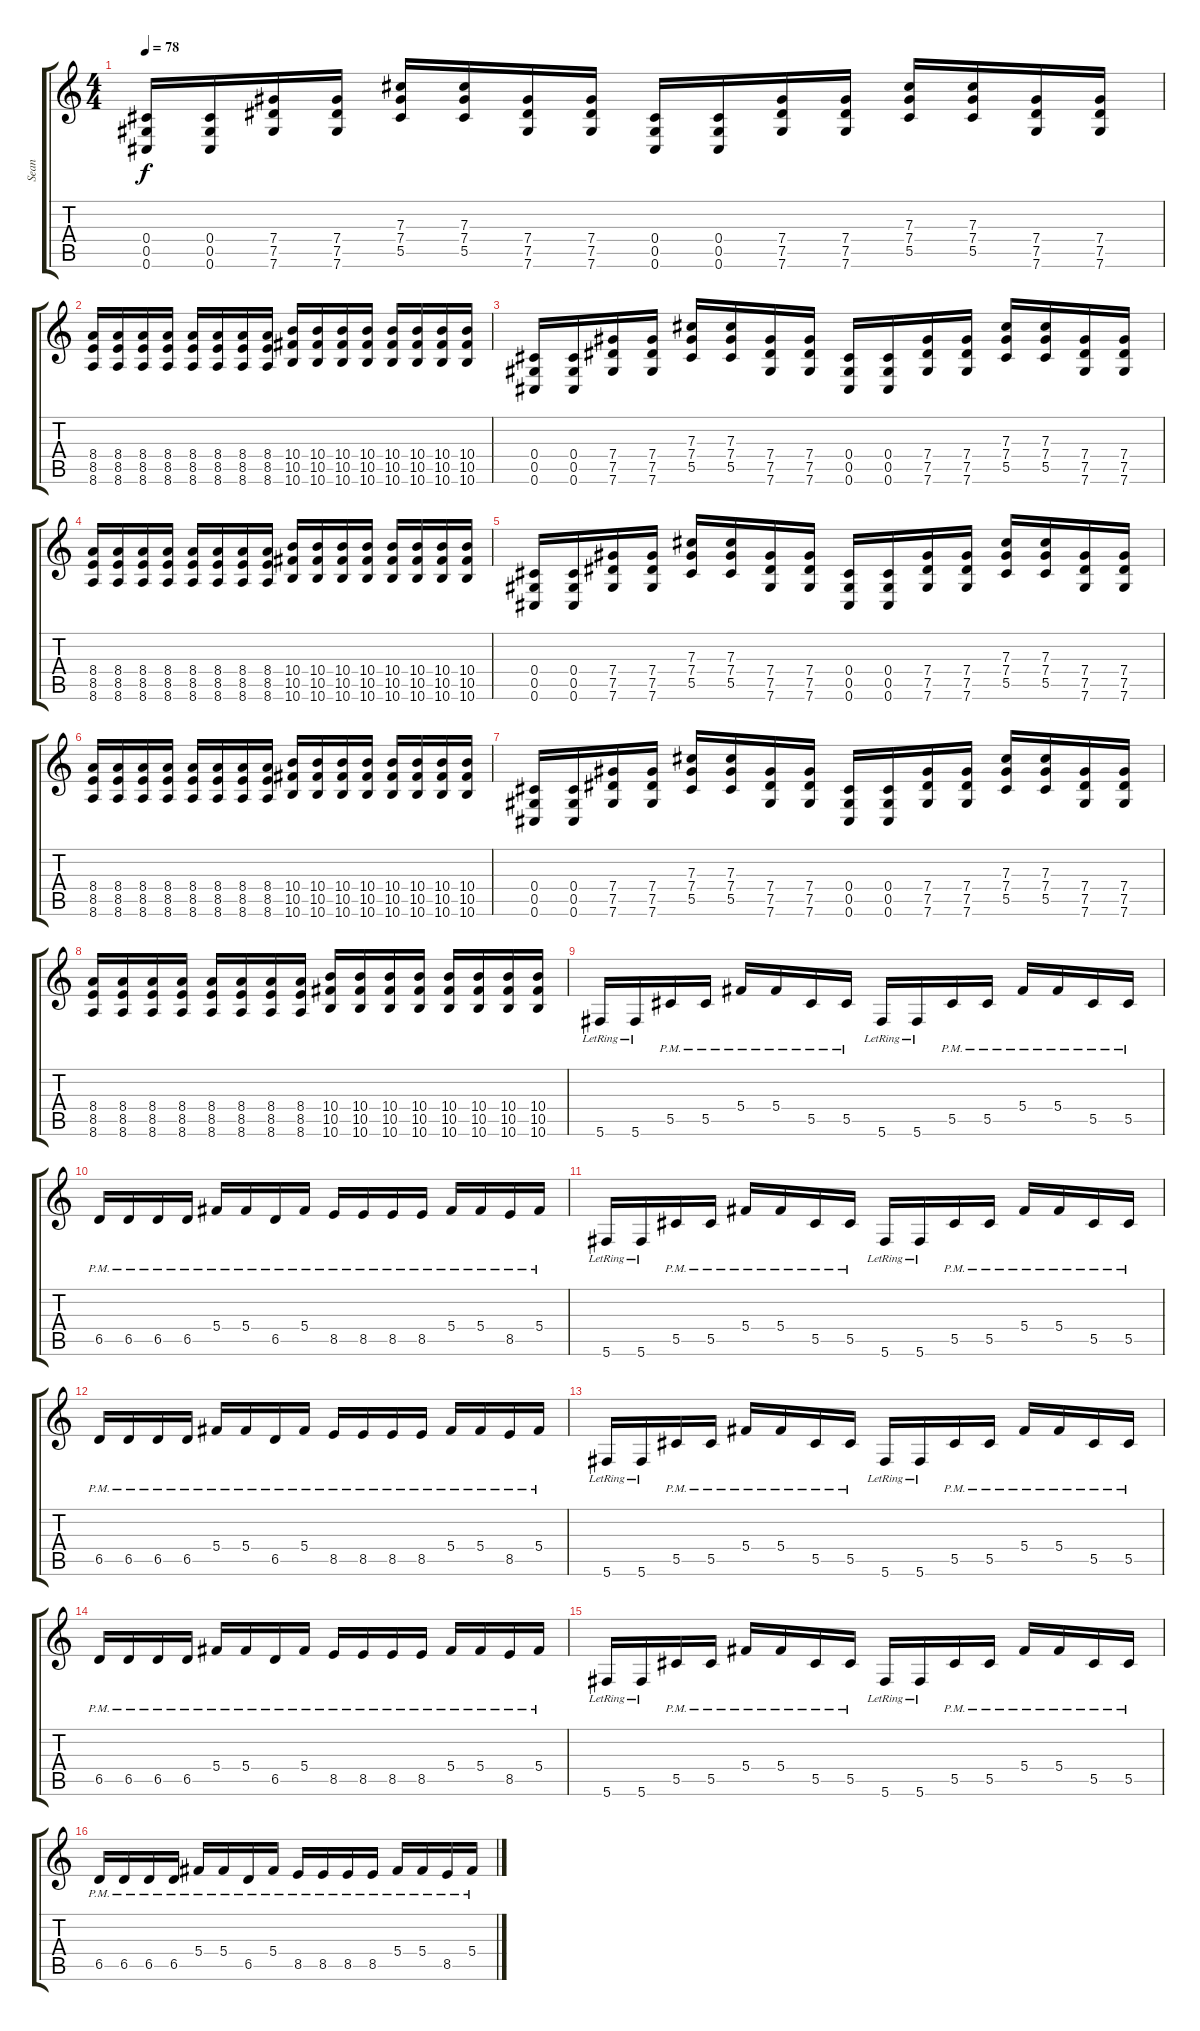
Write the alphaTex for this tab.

\track ("Sean" "Sean") {instrument distortionguitar}
\staff {score tabs}
\tuning (Eb4 Bb3 Gb3 Db3 Ab2 Db2) {hide}
\ts (4 4)
\tempo 78
\clef g2
\ks c
(0.4 0.5 0.6).16{dy f volume 16 instrument distortionguitar} (0.4 0.5 0.6).16 (7.4 7.5 7.6).16 (7.4 7.5 7.6).16 (7.3 7.4 5.5).16 (7.3 7.4 5.5).16 (7.4 7.5 7.6).16 (7.4 7.5 7.6).16 (0.4 0.5 0.6).16 (0.4 0.5 0.6).16 (7.4 7.5 7.6).16 (7.4 7.5 7.6).16 (7.3 7.4 5.5).16 (7.3 7.4 5.5).16 (7.4 7.5 7.6).16 (7.4 7.5 7.6).16 |
(8.4 8.5 8.6).16 (8.4 8.5 8.6).16 (8.4 8.5 8.6).16 (8.4 8.5 8.6).16 (8.4 8.5 8.6).16 (8.4 8.5 8.6).16 (8.4 8.5 8.6).16 (8.4 8.5 8.6).16 (10.4 10.5 10.6).16 (10.4 10.5 10.6).16 (10.4 10.5 10.6).16 (10.4 10.5 10.6).16 (10.4 10.5 10.6).16 (10.4 10.5 10.6).16 (10.4 10.5 10.6).16 (10.4 10.5 10.6).16 |
(0.4 0.5 0.6).16 (0.4 0.5 0.6).16 (7.4 7.5 7.6).16 (7.4 7.5 7.6).16 (7.3 7.4 5.5).16 (7.3 7.4 5.5).16 (7.4 7.5 7.6).16 (7.4 7.5 7.6).16 (0.4 0.5 0.6).16 (0.4 0.5 0.6).16 (7.4 7.5 7.6).16 (7.4 7.5 7.6).16 (7.3 7.4 5.5).16 (7.3 7.4 5.5).16 (7.4 7.5 7.6).16 (7.4 7.5 7.6).16 |
(8.4 8.5 8.6).16 (8.4 8.5 8.6).16 (8.4 8.5 8.6).16 (8.4 8.5 8.6).16 (8.4 8.5 8.6).16 (8.4 8.5 8.6).16 (8.4 8.5 8.6).16 (8.4 8.5 8.6).16 (10.4 10.5 10.6).16 (10.4 10.5 10.6).16 (10.4 10.5 10.6).16 (10.4 10.5 10.6).16 (10.4 10.5 10.6).16 (10.4 10.5 10.6).16 (10.4 10.5 10.6).16 (10.4 10.5 10.6).16 |
(0.4 0.5 0.6).16 (0.4 0.5 0.6).16 (7.4 7.5 7.6).16 (7.4 7.5 7.6).16 (7.3 7.4 5.5).16 (7.3 7.4 5.5).16 (7.4 7.5 7.6).16 (7.4 7.5 7.6).16 (0.4 0.5 0.6).16 (0.4 0.5 0.6).16 (7.4 7.5 7.6).16 (7.4 7.5 7.6).16 (7.3 7.4 5.5).16 (7.3 7.4 5.5).16 (7.4 7.5 7.6).16 (7.4 7.5 7.6).16 |
(8.4 8.5 8.6).16 (8.4 8.5 8.6).16 (8.4 8.5 8.6).16 (8.4 8.5 8.6).16 (8.4 8.5 8.6).16 (8.4 8.5 8.6).16 (8.4 8.5 8.6).16 (8.4 8.5 8.6).16 (10.4 10.5 10.6).16 (10.4 10.5 10.6).16 (10.4 10.5 10.6).16 (10.4 10.5 10.6).16 (10.4 10.5 10.6).16 (10.4 10.5 10.6).16 (10.4 10.5 10.6).16 (10.4 10.5 10.6).16 |
(0.4 0.5 0.6).16 (0.4 0.5 0.6).16 (7.4 7.5 7.6).16 (7.4 7.5 7.6).16 (7.3 7.4 5.5).16 (7.3 7.4 5.5).16 (7.4 7.5 7.6).16 (7.4 7.5 7.6).16 (0.4 0.5 0.6).16 (0.4 0.5 0.6).16 (7.4 7.5 7.6).16 (7.4 7.5 7.6).16 (7.3 7.4 5.5).16 (7.3 7.4 5.5).16 (7.4 7.5 7.6).16 (7.4 7.5 7.6).16 |
(8.4 8.5 8.6).16 (8.4 8.5 8.6).16 (8.4 8.5 8.6).16 (8.4 8.5 8.6).16 (8.4 8.5 8.6).16 (8.4 8.5 8.6).16 (8.4 8.5 8.6).16 (8.4 8.5 8.6).16 (10.4 10.5 10.6).16 (10.4 10.5 10.6).16 (10.4 10.5 10.6).16 (10.4 10.5 10.6).16 (10.4 10.5 10.6).16 (10.4 10.5 10.6).16 (10.4 10.5 10.6).16 (10.4 10.5 10.6).16 |
5.6{lr}.16{volume 13 instrument electricguitarmuted} 5.6{lr}.16 5.5{pm}.16 5.5{pm}.16 5.4{pm}.16 5.4{pm}.16 5.5{pm}.16 5.5{pm}.16 5.6{lr}.16 5.6{lr}.16 5.5{pm}.16 5.5{pm}.16 5.4{pm}.16 5.4{pm}.16 5.5{pm}.16 5.5{pm}.16 |
6.5{pm}.16 6.5{pm}.16 6.5{pm}.16 6.5{pm}.16 5.4{pm}.16 5.4{pm}.16 6.5{pm}.16 5.4{pm}.16 8.5{pm}.16 8.5{pm}.16 8.5{pm}.16 8.5{pm}.16 5.4{pm}.16 5.4{pm}.16 8.5{pm}.16 5.4{pm}.16 |
5.6{lr}.16{volume 13 instrument electricguitarmuted} 5.6{lr}.16 5.5{pm}.16 5.5{pm}.16 5.4{pm}.16 5.4{pm}.16 5.5{pm}.16 5.5{pm}.16 5.6{lr}.16 5.6{lr}.16 5.5{pm}.16 5.5{pm}.16 5.4{pm}.16 5.4{pm}.16 5.5{pm}.16 5.5{pm}.16 |
6.5{pm}.16 6.5{pm}.16 6.5{pm}.16 6.5{pm}.16 5.4{pm}.16 5.4{pm}.16 6.5{pm}.16 5.4{pm}.16 8.5{pm}.16 8.5{pm}.16 8.5{pm}.16 8.5{pm}.16 5.4{pm}.16 5.4{pm}.16 8.5{pm}.16 5.4{pm}.16 |
5.6{lr}.16{volume 13 instrument electricguitarmuted} 5.6{lr}.16 5.5{pm}.16 5.5{pm}.16 5.4{pm}.16 5.4{pm}.16 5.5{pm}.16 5.5{pm}.16 5.6{lr}.16 5.6{lr}.16 5.5{pm}.16 5.5{pm}.16 5.4{pm}.16 5.4{pm}.16 5.5{pm}.16 5.5{pm}.16 |
6.5{pm}.16 6.5{pm}.16 6.5{pm}.16 6.5{pm}.16 5.4{pm}.16 5.4{pm}.16 6.5{pm}.16 5.4{pm}.16 8.5{pm}.16 8.5{pm}.16 8.5{pm}.16 8.5{pm}.16 5.4{pm}.16 5.4{pm}.16 8.5{pm}.16 5.4{pm}.16 |
5.6{lr}.16{volume 13 instrument electricguitarmuted} 5.6{lr}.16 5.5{pm}.16 5.5{pm}.16 5.4{pm}.16 5.4{pm}.16 5.5{pm}.16 5.5{pm}.16 5.6{lr}.16 5.6{lr}.16 5.5{pm}.16 5.5{pm}.16 5.4{pm}.16 5.4{pm}.16 5.5{pm}.16 5.5{pm}.16 |
6.5{pm}.16 6.5{pm}.16 6.5{pm}.16 6.5{pm}.16 5.4{pm}.16 5.4{pm}.16 6.5{pm}.16 5.4{pm}.16 8.5{pm}.16 8.5{pm}.16 8.5{pm}.16 8.5{pm}.16 5.4{pm}.16 5.4{pm}.16 8.5{pm}.16 5.4{pm}.16
